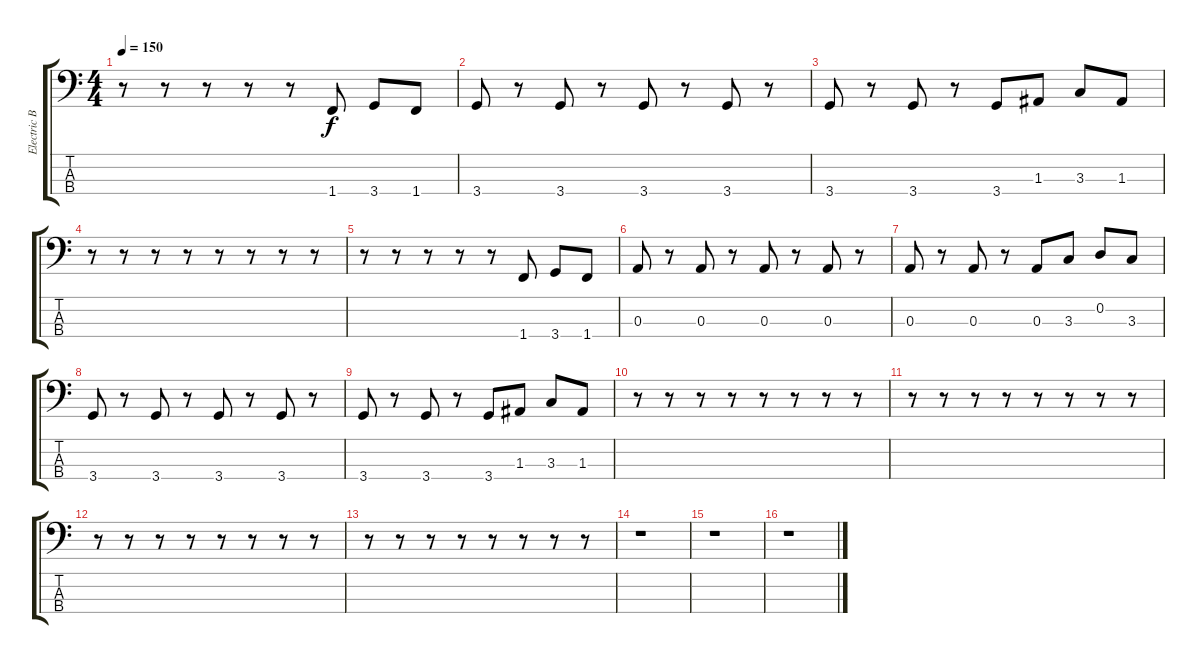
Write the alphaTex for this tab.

\track ("Electric Bass" "Electric B") {instrument electricbassfinger}
\staff {score tabs}
\tuning (G2 D2 A1 E1) {hide}
\ts (4 4)
\tempo 150
\clef f4
\ks c
r.8{dy f} r.8 r.8 r.8 r.8 1.4.8 3.4.8 1.4.8 |
3.4.8 r.8 3.4.8 r.8 3.4.8 r.8 3.4.8 r.8 |
3.4.8 r.8 3.4.8 r.8 3.4.8 1.3.8 3.3.8 1.3.8 |
r.8 r.8 r.8 r.8 r.8 r.8 r.8 r.8 |
r.8 r.8 r.8 r.8 r.8 1.4.8 3.4.8 1.4.8 |
0.3.8 r.8 0.3.8 r.8 0.3.8 r.8 0.3.8 r.8 |
0.3.8 r.8 0.3.8 r.8 0.3.8 3.3.8 0.2.8 3.3.8 |
3.4.8 r.8 3.4.8 r.8 3.4.8 r.8 3.4.8 r.8 |
3.4.8 r.8 3.4.8 r.8 3.4.8 1.3.8 3.3.8 1.3.8 |
r.8 r.8 r.8 r.8 r.8 r.8 r.8 r.8 |
r.8 r.8 r.8 r.8 r.8 r.8 r.8 r.8 |
r.8 r.8 r.8 r.8 r.8 r.8 r.8 r.8 |
r.8 r.8 r.8 r.8 r.8 r.8 r.8 r.8 |
r.1 |
r.1 |
r.1
